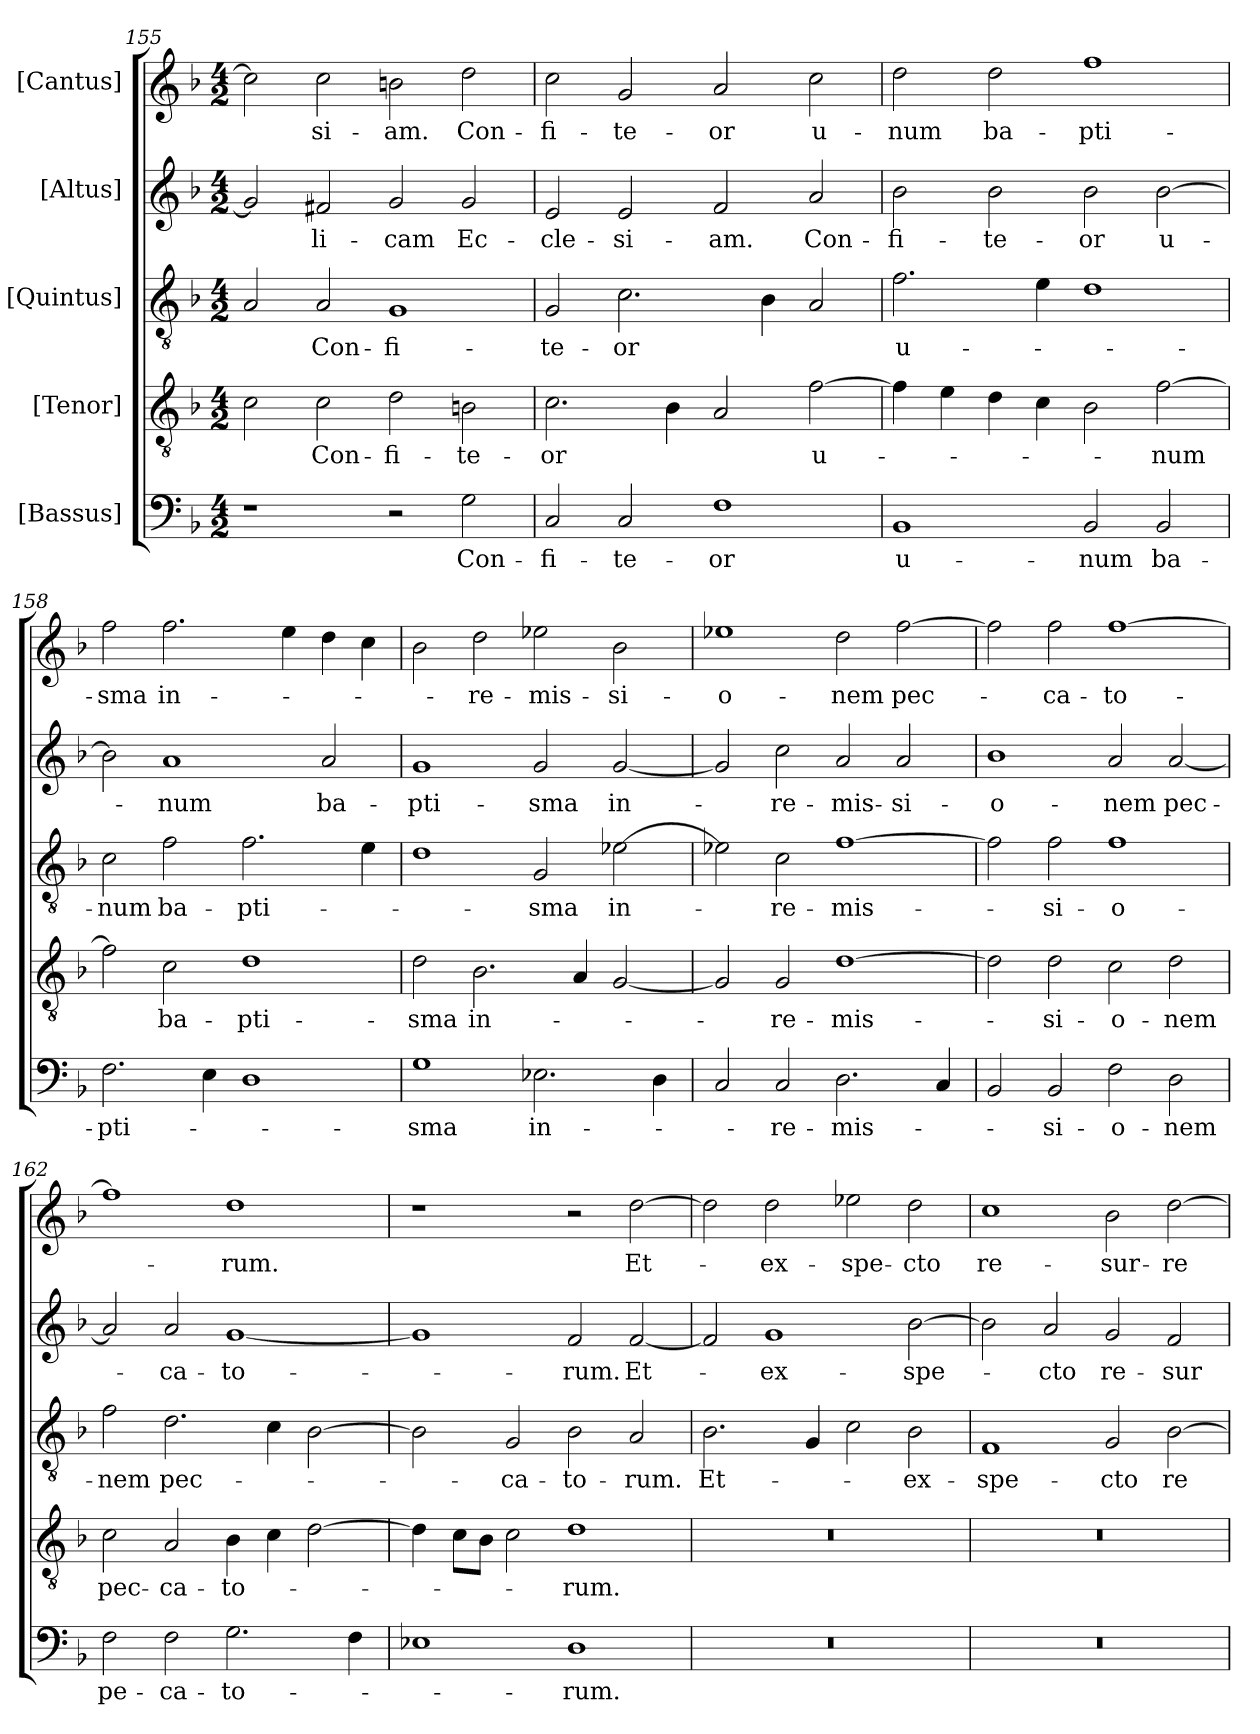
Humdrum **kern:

**kern	**text	**kern	**text	**kern	**text	**kern	**text	**kern	**text
*part5	*part5	*part4	*part4	*part3	*part3	*part2	*part2	*part1	*part1
*staff5	*staff5	*staff4	*staff4	*staff3	*staff3	*staff2	*staff2	*staff1	*staff1
*I"[Bassus]	*	*I"[Tenor]	*	*I"[Quintus]	*	*I"[Altus]	*	*I"[Cantus]	*
*clefF4	*	*clefGv2	*	*clefGv2	*	*clefG2	*	*clefG2	*
*k[b-]	*	*k[b-]	*	*k[b-]	*	*k[b-]	*	*k[b-]	*
*M4/2	*	*M4/2	*	*M4/2	*	*M4/2	*	*M4/2	*
=155	=155	=155	=155	=155	=155	=155	=155	=155	=155
1r	.	2c\	.	2A/	.	2g/]	.	2cc\]	.
.	.	2c\	Con-	2A/	Con-	2f#X/	-li-	2cc\	-si-
2r	.	2d\	-fi-	1G/	-fi-	2g/	-cam	2bn\	-am.
2G\	Con-	2Bn\	-te-	.	.	2g/	Ec-	2dd\	Con-
=156	=156	=156	=156	=156	=156	=156	=156	=156	=156
2C/	-fi-	2.c\	-or	2G/	-te-	2e/	-cle-	2cc\	-fi-
2C/	-te-	.	.	2.c\	-or	2e/	-si-	2g/	-te-
.	.	4B-\	.	.	.	.	.	.	.
1F\	-or	2A/	.	.	.	2f/	-am.	2a/	-or
.	.	.	.	4B-\	.	.	.	.	.
.	.	[2f\	u-	2A/	.	2a/	Con-	2cc\	u-
=157	=157	=157	=157	=157	=157	=157	=157	=157	=157
1BB-/	u-	4f\]	.	2.f\	u-	2b-\	-fi-	2dd\	-num
.	.	4e\	.	.	.	.	.	.	.
.	.	4d\	.	.	.	2b-\	-te-	2dd\	ba-
.	.	4c\	.	4e\	.	.	.	.	.
2BB-/	-num	2B-\	.	1d\	.	2b-\	-or	1ff\	-pti-
2BB-/	ba-	[2f\	-num	.	.	[2b-\	u-	.	.
=158	=158	=158	=158	=158	=158	=158	=158	=158	=158
2.F\	-pti-	2f\]	.	2c\	-num	2b-\]	.	2ff\	-sma
.	.	2c\	ba-	2f\	ba-	1a/	-num	2.ff\	in-
4E\	.	.	.	.	.	.	.	.	.
1D\	.	1d\	-pti-	2.f\	-pti-	.	.	.	.
.	.	.	.	.	.	.	.	4ee\	.
.	.	.	.	.	.	2a/	ba-	4dd\	.
.	.	.	.	4e\	.	.	.	4cc\	.
=159	=159	=159	=159	=159	=159	=159	=159	=159	=159
1G\	-sma	2d\	-sma	1d\	.	1g/	-pti-	2b-\	.
.	.	2.B-\	in-	.	.	.	.	2dd\	re-
2.E-X\	in-	.	.	2G/	-sma	2g/	-sma	2ee-X\	-mis-
.	.	4A/	.	.	.	.	.	.	.
.	.	[2G/	.	[2e-X\	in-	[2g/	in-	2b-\	-si-
4D\	.	.	.	.	.	.	.	.	.
=160	=160	=160	=160	=160	=160	=160	=160	=160	=160
2C/	.	2G/]	.	2e-X\]	.	2g/]	.	1ee-X\	-o-
2C/	re-	2G/	re-	2c\	re-	2cc\	re-	.	.
2.D\	-mis-	[1d\	-mis-	[1f\	-mis-	2a/	-mis-	2dd\	-nem
.	.	.	.	.	.	2a/	-si-	[2ff\	pec-
4C/	.	.	.	.	.	.	.	.	.
=161	=161	=161	=161	=161	=161	=161	=161	=161	=161
2BB-/	.	2d\]	.	2f\]	.	1b-\	-o-	2ff\]	.
2BB-/	-si-	2d\	-si-	2f\	-si-	.	.	2ff\	-ca-
2F\	-o-	2c\	-o-	1f\	-o-	2a/	-nem	[1ff\	-to-
2D\	-nem	2d\	-nem	.	.	[2a/	pec-	.	.
=162	=162	=162	=162	=162	=162	=162	=162	=162	=162
2F\	pe-	2c\	pec-	2f\	-nem	2a/]	.	1ff\]	.
2F\	-ca-	2A/	-ca-	2.d\	pec-	2a/	-ca-	.	.
2.G\	-to-	4B-\	-to-	.	.	[1g/	-to-	1dd\	-rum.
.	.	4c\	.	4c\	.	.	.	.	.
.	.	[2d\	.	[2B-\	.	.	.	.	.
4F\	.	.	.	.	.	.	.	.	.
=163	=163	=163	=163	=163	=163	=163	=163	=163	=163
1E-X\	.	4d\]	.	2B-\]	.	1g/]	.	1r	.
.	.	8c\L	.	.	.	.	.	.	.
.	.	8B-\J	.	.	.	.	.	.	.
.	.	2c\	.	2G/	-ca-	.	.	.	.
1D\	-rum.	1d\	-rum.	2B-\	-to-	2f/	-rum.	2r	.
.	.	.	.	2A/	-rum.	[2f/	Et-	[2dd\	Et-
=164	=164	=164	=164	=164	=164	=164	=164	=164	=164
0r	.	0r	.	2.B-\	Et-	2f/]	.	2dd\]	.
.	.	.	.	.	.	1g/	ex-	2dd\	ex-
.	.	.	.	4G/	.	.	.	.	.
.	.	.	.	2c\	.	.	.	2ee-X\	-spe-
.	.	.	.	2B-\	ex-	[2b-\	-spe-	2dd\	-cto
=165	=165	=165	=165	=165	=165	=165	=165	=165	=165
0r	.	0r	.	1F/	-spe-	2b-\]	.	1cc\	re-
.	.	.	.	.	.	2a/	-cto	.	.
.	.	.	.	2G/	-cto	2g/	re-	2b-\	-sur-
.	.	.	.	[2B-\	re-	2f/	-sur-	[2dd\	-re-
=	=	=	=	=	=	=	=	=	=
*-	*-	*-	*-	*-	*-	*-	*-	*-	*-
